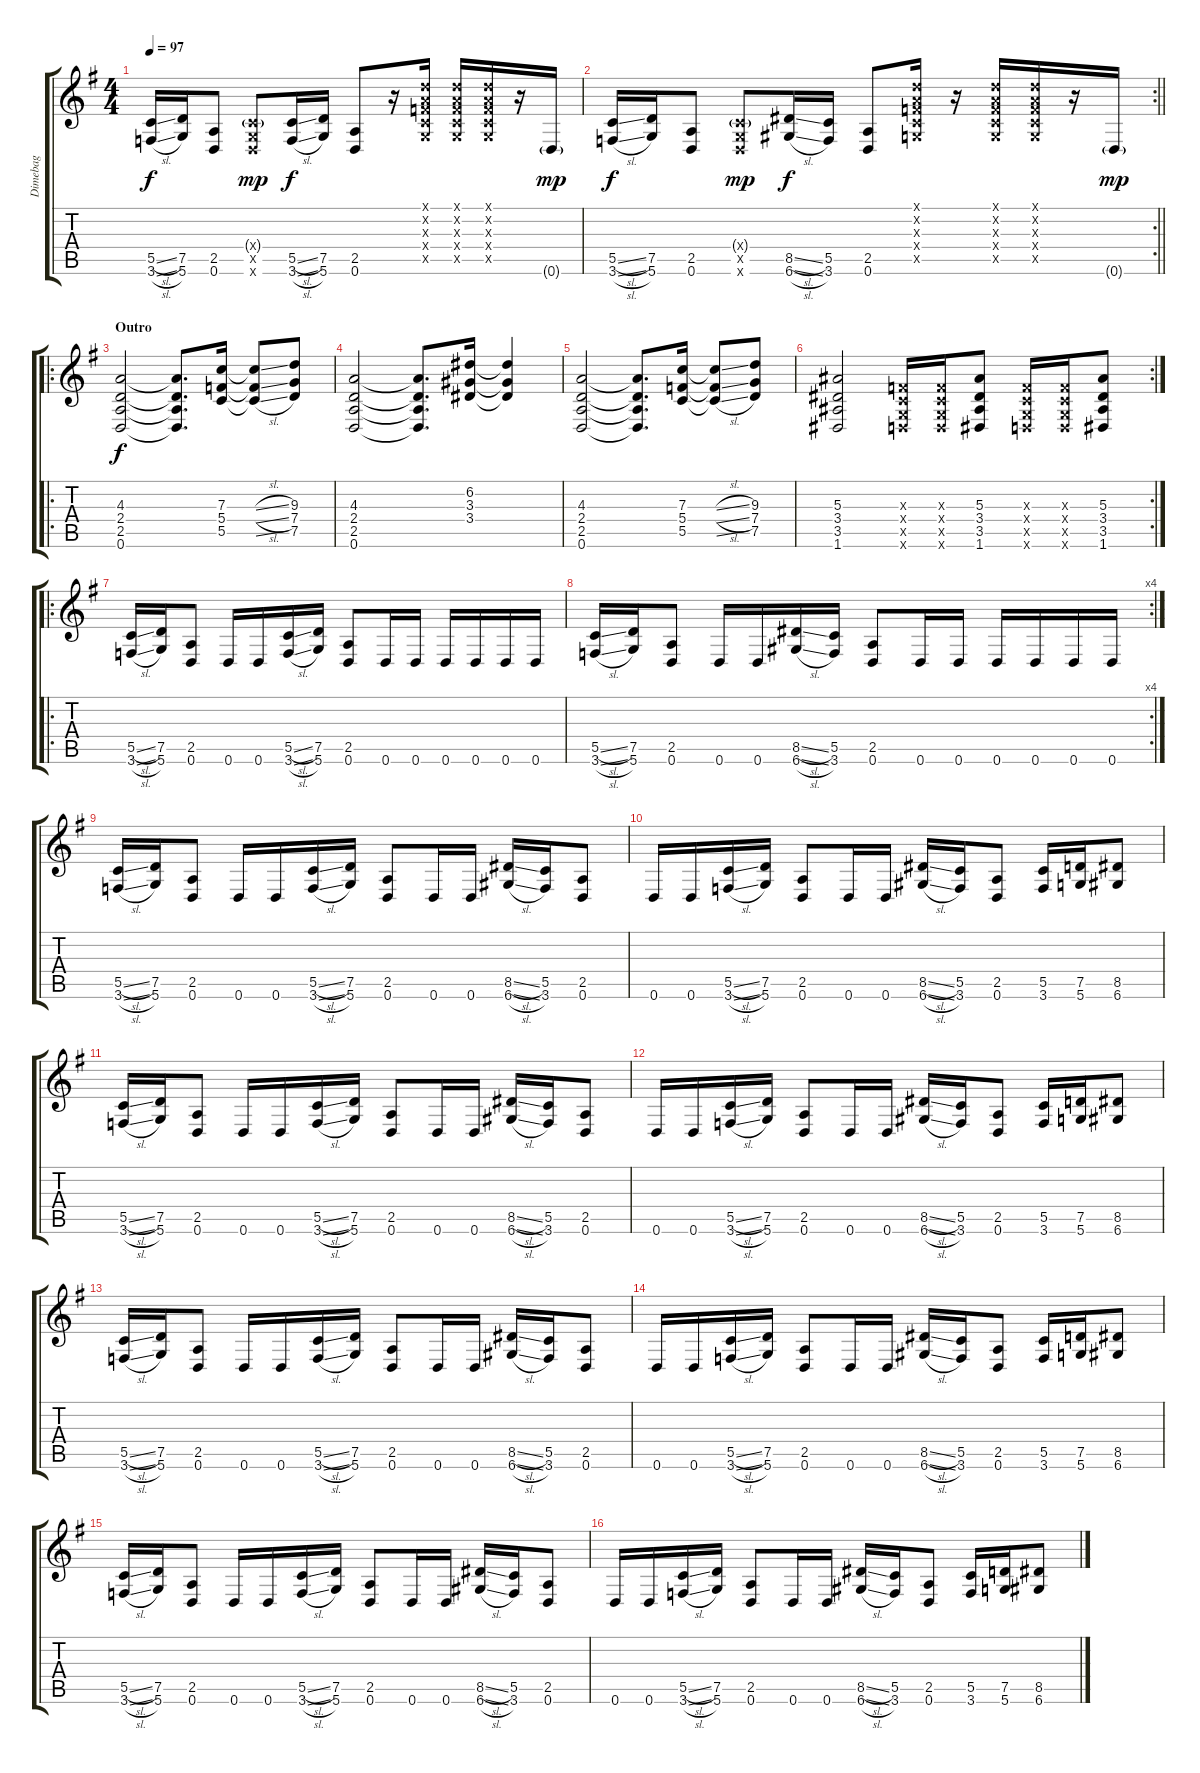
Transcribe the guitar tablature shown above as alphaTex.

\track ("Dimebag" "Dimebag") {instrument distortionguitar}
\staff {score tabs}
\tuning (D4 A3 F3 C3 G2 D2) {hide}
\ts (4 4)
\tempo 97
\clef g2
\ks g
(5.5{sl} 3.6{sl}).16{dy f} (7.5 5.6).16 (2.5 0.6).8 (0.4{g x} 0.5{x} 0.6{x}).8{dy mp} (5.5{sl} 3.6{sl}).16{dy f} (7.5 5.6).16 (2.5 0.6).8 r.16 (0.1{x} 0.2{x} 0.3{x} 0.4{x} 0.5{x}).16 (0.1{x} 0.2{x} 0.3{x} 0.4{x} 0.5{x}).16 (0.1{x} 0.2{x} 0.3{x} 0.4{x} 0.5{x}).16 r.16 0.6{g}.16{dy mp} |
\rc 2
\barLineRight lightlight
(5.5{sl} 3.6{sl}).16{dy f} (7.5 5.6).16 (2.5 0.6).8 (0.4{g x} 0.5{x} 0.6{x}).8{dy mp} (8.5{sl} 6.6{sl}).16{dy f} (5.5 3.6).16 (2.5 0.6).8 (0.1{x} 0.2{x} 0.3{x} 0.4{x} 0.5{x}).16 r.16 (0.1{x} 0.2{x} 0.3{x} 0.4{x} 0.5{x}).16 (0.1{x} 0.2{x} 0.3{x} 0.4{x} 0.5{x}).16 r.16 0.6{g}.16{dy mp} |
\ro
\section ("" "Outro")
(4.3 2.4 2.5 0.6).2{dy f} (4.3{t} 2.4{t} 2.5{t} 0.6{t}).8{d} (7.3 5.4 5.5).16 (7.3{sl t} 5.4{sl t} 5.5{sl t}).8 (9.3 7.4 7.5).8 |
(4.3 2.4 2.5 0.6).2 (4.3{t} 2.4{t} 2.5{t} 0.6{t}).8{d} (6.2 3.3 3.4).16 (6.2{t} 3.3{t} 3.4{t}).4 |
(4.3 2.4 2.5 0.6).2 (4.3{t} 2.4{t} 2.5{t} 0.6{t}).8{d} (7.3 5.4 5.5).16 (7.3{sl t} 5.4{sl t} 5.5{sl t}).8 (9.3 7.4 7.5).8 |
\rc 2
(5.3 3.4 3.5 1.6).2 (0.3{x} 0.4{x} 0.5{x} 0.6{x}).16 (0.3{x} 0.4{x} 0.5{x} 0.6{x}).16 (5.3 3.4 3.5 1.6).8 (0.3{x} 0.4{x} 0.5{x} 0.6{x}).16 (0.3{x} 0.4{x} 0.5{x} 0.6{x}).16 (5.3 3.4 3.5 1.6).8 |
\ro
(5.5{sl} 3.6{sl}).16 (7.5 5.6).16 (2.5 0.6).8 0.6.16 0.6.16 (5.5{sl} 3.6{sl}).16 (7.5 5.6).16 (2.5 0.6).8 0.6.16 0.6.16 0.6.16 0.6.16 0.6.16 0.6.16 |
\rc 4
(5.5{sl} 3.6{sl}).16 (7.5 5.6).16 (2.5 0.6).8 0.6.16 0.6.16 (8.5{sl} 6.6{sl}).16 (5.5 3.6).16 (2.5 0.6).8 0.6.16 0.6.16 0.6.16 0.6.16 0.6.16 0.6.16 |
(5.5{sl} 3.6{sl}).16 (7.5 5.6).16 (2.5 0.6).8 0.6.16 0.6.16 (5.5{sl} 3.6{sl}).16 (7.5 5.6).16 (2.5 0.6).8 0.6.16 0.6.16 (8.5{sl} 6.6{sl}).16 (5.5 3.6).16 (2.5 0.6).8 |
0.6.16 0.6.16 (5.5{sl} 3.6{sl}).16 (7.5 5.6).16 (2.5 0.6).8 0.6.16 0.6.16 (8.5{sl} 6.6{sl}).16 (5.5 3.6).16 (2.5 0.6).8 (5.5 3.6).16 (7.5 5.6).16 (8.5 6.6).8 |
(5.5{sl} 3.6{sl}).16{volume 8} (7.5 5.6).16 (2.5 0.6).8 0.6.16 0.6.16 (5.5{sl} 3.6{sl}).16 (7.5 5.6).16 (2.5 0.6).8 0.6.16 0.6.16 (8.5{sl} 6.6{sl}).16 (5.5 3.6).16 (2.5 0.6).8 |
0.6.16 0.6.16 (5.5{sl} 3.6{sl}).16 (7.5 5.6).16 (2.5 0.6).8 0.6.16 0.6.16 (8.5{sl} 6.6{sl}).16 (5.5 3.6).16 (2.5 0.6).8 (5.5 3.6).16 (7.5 5.6).16 (8.5 6.6).8 |
(5.5{sl} 3.6{sl}).16 (7.5 5.6).16 (2.5 0.6).8 0.6.16 0.6.16 (5.5{sl} 3.6{sl}).16 (7.5 5.6).16 (2.5 0.6).8 0.6.16 0.6.16 (8.5{sl} 6.6{sl}).16 (5.5 3.6).16 (2.5 0.6).8 |
0.6.16 0.6.16 (5.5{sl} 3.6{sl}).16 (7.5 5.6).16 (2.5 0.6).8 0.6.16 0.6.16 (8.5{sl} 6.6{sl}).16 (5.5 3.6).16 (2.5 0.6).8 (5.5 3.6).16 (7.5 5.6).16 (8.5 6.6).8 |
(5.5{sl} 3.6{sl}).16{volume 3} (7.5 5.6).16 (2.5 0.6).8 0.6.16 0.6.16 (5.5{sl} 3.6{sl}).16 (7.5 5.6).16 (2.5 0.6).8 0.6.16 0.6.16 (8.5{sl} 6.6{sl}).16 (5.5 3.6).16 (2.5 0.6).8 |
0.6.16 0.6.16 (5.5{sl} 3.6{sl}).16 (7.5 5.6).16 (2.5 0.6).8 0.6.16 0.6.16 (8.5{sl} 6.6{sl}).16 (5.5 3.6).16 (2.5 0.6).8 (5.5 3.6).16 (7.5 5.6).16 (8.5 6.6).8
